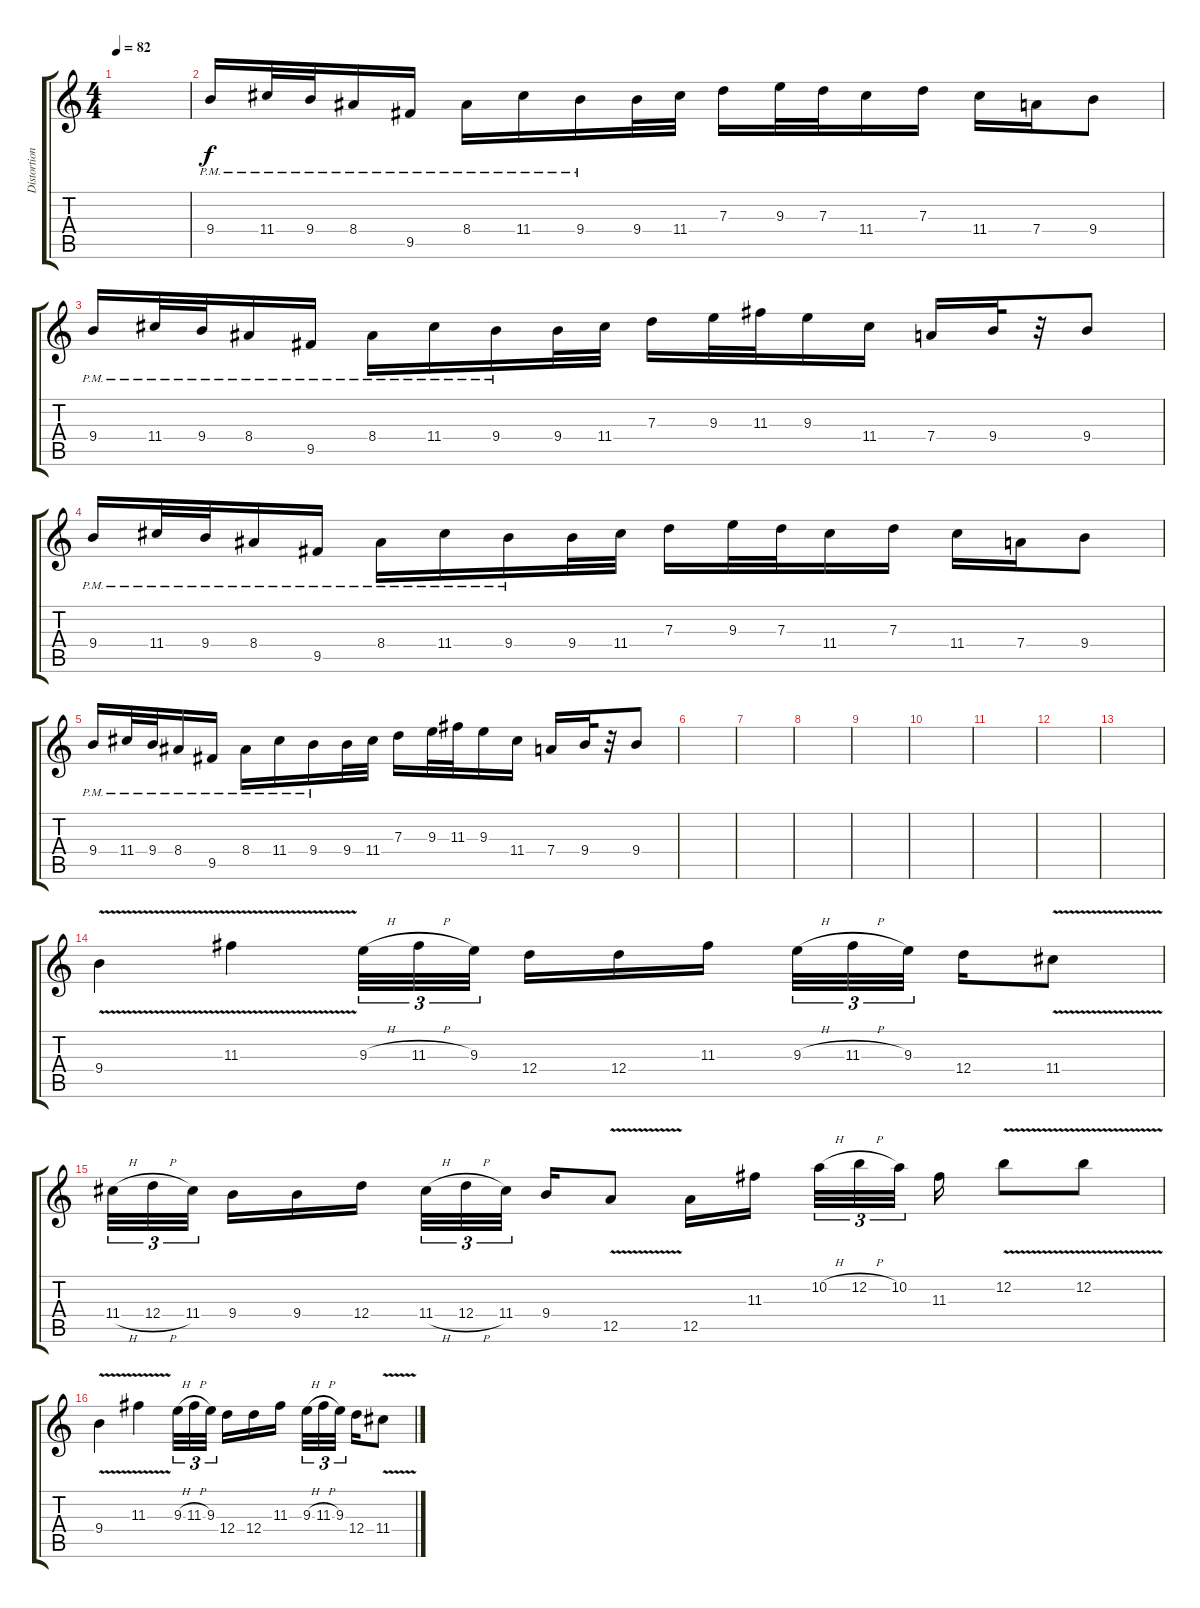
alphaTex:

\track ("Distortion Lead" "Distortion") {instrument distortionguitar}
\staff {score tabs}
\tuning (E4 B3 G3 D3 A2 E2) {hide}
\ts (4 4)
\tempo 82
\clef g2
\ks c
|
9.4{pm}.16 11.4{pm}.32 9.4{pm}.32 8.4{pm}.16 9.5{pm}.16 8.4{pm}.16 11.4{pm}.16 9.4{pm}.16 9.4.32 11.4.32 7.3.16 9.3.32 7.3.32 11.4.16 7.3.16 11.4.16 7.4.16 9.4.8 |
9.4{pm}.16 11.4{pm}.32 9.4{pm}.32 8.4{pm}.16 9.5{pm}.16 8.4{pm}.16 11.4{pm}.16 9.4{pm}.16 9.4.32 11.4.32 7.3.16 9.3.32 11.3.32 9.3.16 11.4.16 7.4.16 9.4.32 r.32 9.4.8 |
9.4{pm}.16 11.4{pm}.32 9.4{pm}.32 8.4{pm}.16 9.5{pm}.16 8.4{pm}.16 11.4{pm}.16 9.4{pm}.16 9.4.32 11.4.32 7.3.16 9.3.32 7.3.32 11.4.16 7.3.16 11.4.16 7.4.16 9.4.8 |
9.4{pm}.16 11.4{pm}.32 9.4{pm}.32 8.4{pm}.16 9.5{pm}.16 8.4{pm}.16 11.4{pm}.16 9.4{pm}.16 9.4.32 11.4.32 7.3.16 9.3.32 11.3.32 9.3.16 11.4.16 7.4.16 9.4.32 r.32 9.4.8 |
|
|
|
|
|
|
|
|
9.4{v}.4 11.3{v}.4 9.3{h}.32{tu (3 2)} 11.3{h}.32{tu (3 2)} 9.3.32{tu (3 2)} 12.4.16 12.4.16 11.3.16 9.3{h}.32{tu (3 2)} 11.3{h}.32{tu (3 2)} 9.3.32{tu (3 2)} 12.4.16 11.4{v}.8 |
11.4{h}.32{tu (3 2)} 12.4{h}.32{tu (3 2)} 11.4.32{tu (3 2)} 9.4.16 9.4.16 12.4.16 11.4{h}.32{tu (3 2)} 12.4{h}.32{tu (3 2)} 11.4.32{tu (3 2)} 9.4.16 12.5{v}.8 12.5.16 11.3.16 10.2{h}.32{tu (3 2)} 12.2{h}.32{tu (3 2)} 10.2.32{tu (3 2)} 11.3.16 12.2{v}.8 12.2{v}.8 |
9.4{v}.4 11.3{v}.4 9.3{h}.32{tu (3 2)} 11.3{h}.32{tu (3 2)} 9.3.32{tu (3 2)} 12.4.16 12.4.16 11.3.16 9.3{h}.32{tu (3 2)} 11.3{h}.32{tu (3 2)} 9.3.32{tu (3 2)} 12.4.16 11.4{v}.8
